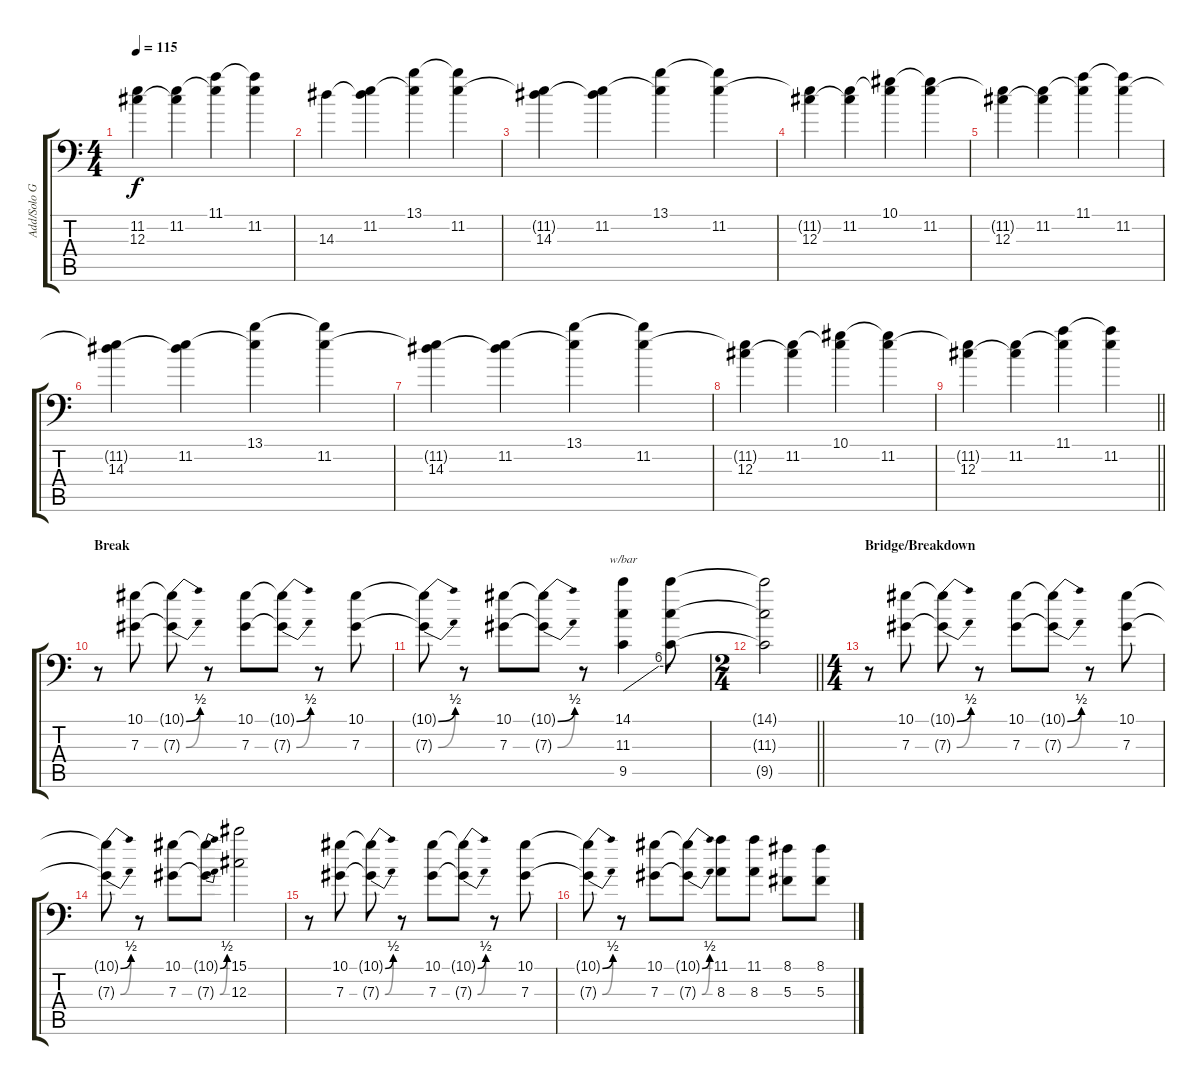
\track ("Add/Solo Guitar" "Add/Solo G") {instrument distortionguitar}
\staff {score tabs}
\tuning (Bb3 F3 Db3 Ab2 Eb2 Ab1) {hide}
\ts (4 4)
\tempo 115
\clef f4
\ks c
(11.2{t} 12.3).4{dy f} (11.2 12.3{t}).4 (11.1 11.2{t}).4 (11.1{t} 11.2).4 |
14.3.4 (11.2 14.3{t}).4 (13.1 11.2{t}).4 (13.1{t} 11.2).4 |
(11.2{t} 14.3).4 (11.2 14.3{t}).4 (13.1 11.2{t}).4 (13.1{t} 11.2).4 |
(11.2{t} 12.3).4 (11.2 12.3{t}).4 (10.1 11.2{t}).4 (10.1{t} 11.2).4 |
(11.2{t} 12.3).4 (11.2 12.3{t}).4 (11.1 11.2{t}).4 (11.1{t} 11.2).4 |
(11.2{t} 14.3).4 (11.2 14.3{t}).4 (13.1 11.2{t}).4 (13.1{t} 11.2).4 |
(11.2{t} 14.3).4 (11.2 14.3{t}).4 (13.1 11.2{t}).4 (13.1{t} 11.2).4 |
(11.2{t} 12.3).4 (11.2 12.3{t}).4 (10.1 11.2{t}).4 (10.1{t} 11.2).4 |
\barLineRight lightlight
(11.2{t} 12.3).4 (11.2 12.3{t}).4 (11.1 11.2{t}).4 (11.1{t} 11.2).4 |
\section ("" "Break")
r.8 (10.1 7.3).8 (10.1{be (bend 0 0 60 2) t} 7.3{be (bend 0 0 60 2) t}).8 r.8 (10.1 7.3).8 (10.1{be (bend 0 0 60 2) t} 7.3{be (bend 0 0 60 2) t}).8 r.8 (10.1 7.3).8 |
(10.1{be (bend 0 0 60 2) t} 7.3{be (bend 0 0 60 2) t}).8 r.8 (10.1 7.3).8 (10.1{be (bend 0 0 60 2) t} 7.3{be (bend 0 0 60 2) t}).8 r.8 (14.1 11.3 9.5).4{tbe (custom default 0 0 45 24 60 24)} (14.1{t} 11.3{t} 9.5{t}).8 |
\ts (2 4)
\barLineRight lightlight
(14.1{t} 11.3{t} 9.5{t}).2 |
\ts (4 4)
\section ("" "Bridge/Breakdown")
r.8 (10.1 7.3).8 (10.1{be (bend 0 0 60 2) t} 7.3{be (bend 0 0 60 2) t}).8 r.8 (10.1 7.3).8 (10.1{be (bend 0 0 60 2) t} 7.3{be (bend 0 0 60 2) t}).8 r.8 (10.1 7.3).8 |
(10.1{be (bend 0 0 60 2) t} 7.3{be (bend 0 0 60 2) t}).8 r.8 (10.1 7.3).8 (10.1{be (bend 0 0 60 2) t} 7.3{be (bend 0 0 60 2) t}).8 (15.1 12.3).2 |
r.8 (10.1 7.3).8 (10.1{be (bend 0 0 60 2) t} 7.3{be (bend 0 0 60 2) t}).8 r.8 (10.1 7.3).8 (10.1{be (bend 0 0 60 2) t} 7.3{be (bend 0 0 60 2) t}).8 r.8 (10.1 7.3).8 |
(10.1{be (bend 0 0 60 2) t} 7.3{be (bend 0 0 60 2) t}).8 r.8 (10.1 7.3).8 (10.1{be (bend 0 0 60 2) t} 7.3{be (bend 0 0 60 2) t}).8 (11.1 8.3).8 (11.1 8.3).8 (8.1 5.3).8 (8.1 5.3).8
